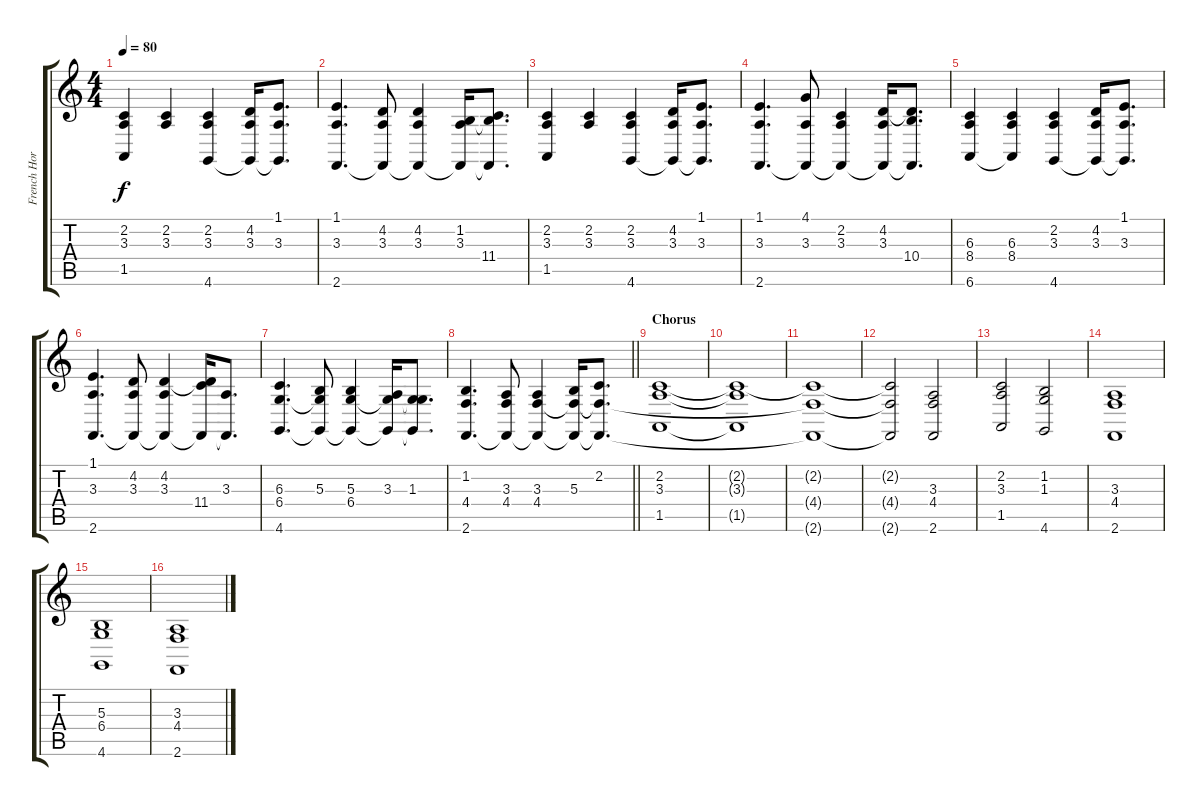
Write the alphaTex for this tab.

\track ("French Horns (Dizzy Reed)" "French Hor") {instrument frenchhorn}
\staff {score tabs}
\tuning (Eb4 Bb3 Gb3 Db3 Ab2 Eb2) {hide}
\ts (4 4)
\tempo 80
\clef g2
\ks c
(2.2 3.3 1.5).4{dy f} (2.2 3.3).4 (2.2 3.3 4.6).4 (4.2 3.3 4.6{t}).16 (1.1 3.3 4.6{t}).8{d} |
(1.1 3.3 2.6).4{d} (4.2 3.3 2.6{t}).8 (4.2 3.3 2.6{t}).4 (1.2 3.3 2.6{t}).16 (1.2{t} 11.4 2.6{t}).8{d} |
(2.2 3.3 1.5).4 (2.2 3.3).4 (2.2 3.3 4.6).4 (4.2 3.3 4.6{t}).16 (1.1 3.3 4.6{t}).8{d} |
(1.1 3.3 2.6).4{d} (4.1 3.3 2.6{t}).8 (2.2 3.3 2.6{t}).4 (4.2 3.3 2.6{t}).16 (4.2{t} 10.4 2.6{t}).8{d} |
(6.3 8.4 6.6).4 (6.3 8.4 6.6{t}).4 (2.2 3.3 4.6).4 (4.2 3.3 4.6{t}).16 (1.1 3.3 4.6{t}).8{d} |
(1.1 3.3 2.6).4{d} (4.2 3.3 2.6{t}).8 (4.2 3.3 2.6{t}).4 (4.2{t} 11.4 2.6{t}).16 (3.3 2.6{t}).8{d} |
(6.3 6.4 4.6).4{d} (5.3 6.4{t} 4.6{t}).8 (5.3 6.4 4.6{t}).4 (3.3 6.4{t} 4.6{t}).16 (1.3 6.4{t} 4.6{t}).8{d} |
\barLineRight lightlight
(1.2 4.4 2.6).4{d} (3.3 4.4 2.6{t}).8 (3.3 4.4 2.6{t}).4 (5.3 4.4{t} 2.6{t}).16 (2.2 4.4{t} 2.6{t}).8{d} |
\section ("" "Chorus")
(2.2 3.3 1.5).1 |
(2.2{t} 3.3{t} 1.5{t}).1 |
(2.2{t} 4.4{t} 2.6{t}).1 |
(2.2{t} 4.4{t} 2.6{t}).2 (3.3 4.4 2.6).2 |
(2.2 3.3 1.5).2 (1.2 1.3 4.6).2 |
(3.3 4.4 2.6).1 |
(5.3 6.4 4.6).1 |
(3.3 4.4 2.6).1
